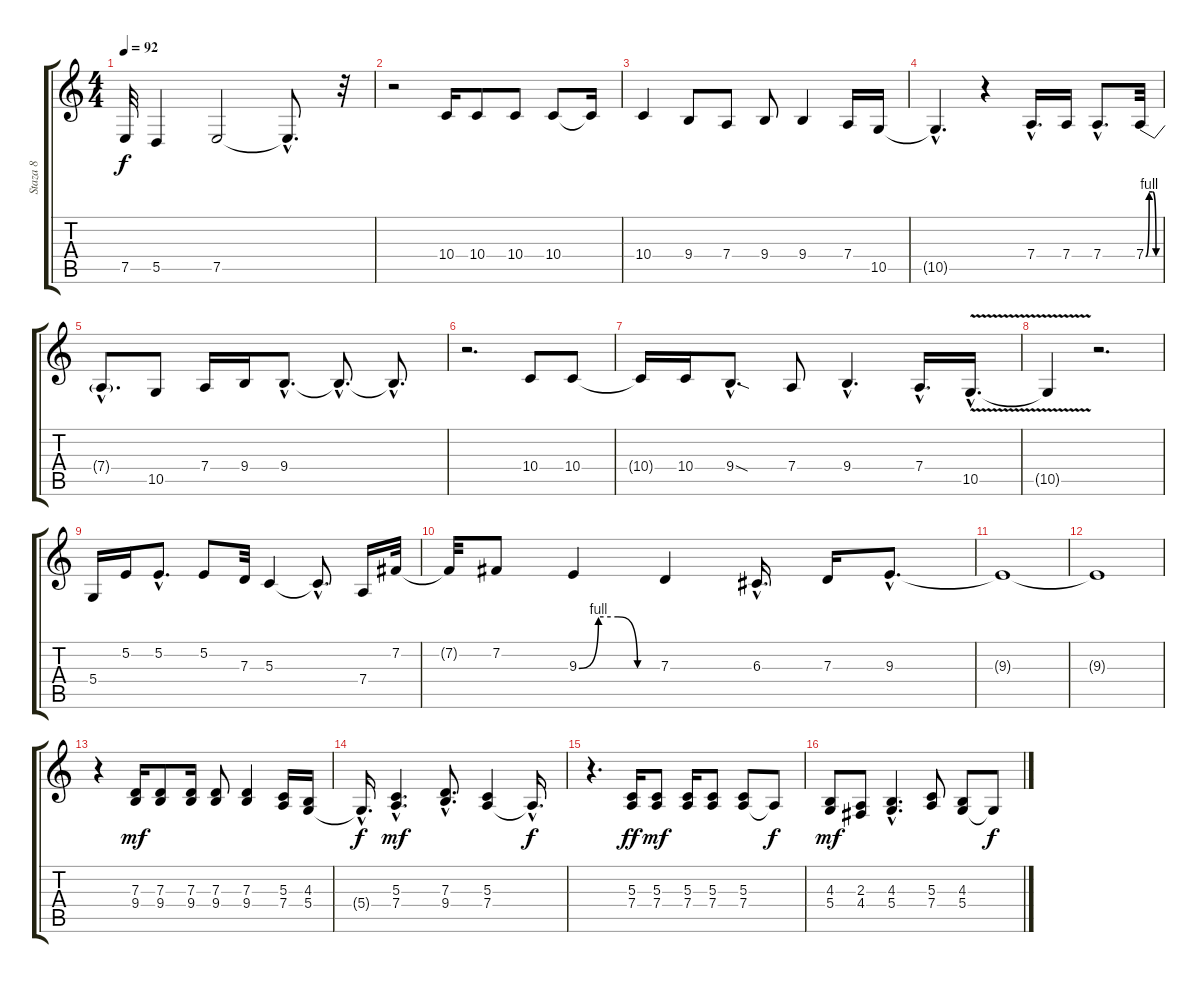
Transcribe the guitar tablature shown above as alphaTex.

\track ("Staza 8" "Staza 8") {instrument pad1newage}
\staff {score tabs}
\tuning (E4 B3 G3 D3 A2 E2) {hide}
\ts (4 4)
\tempo 92
\clef g2
\ks c
7.5{t}.32{dy f} 5.5.4 7.5.2 7.5{hac t}.8{d} r.32 |
r.2 10.4.16 10.4.8 10.4.8 10.4.8 10.4{t}.16 |
10.4.4 9.4.8 7.4.8 9.4.8 9.4.4 7.4.16 10.5.16 |
10.5{hac t}.4{d} r.4 7.4{hac}.16{d} 7.4.16 7.4{hac}.8{d} 7.4{be (custom 0 0 15 4 30 4 45 0 60 0)}.32 |
7.4{hac t}.8{d} 10.5.8 7.4.16 9.4.16 9.4{hac}.8{d} 9.4{hac t}.8{d} 9.4{hac t}.8{d} |
r.2{d} 10.4.8 10.4.8 |
10.4{t}.16 10.4.16 9.4{sod hac}.8{d} 7.4.8 9.4{hac}.4{d} 7.4{hac}.16{d} 10.5{v hac}.16{d} |
10.5{t}.4 r.2{d} |
5.4.16 5.2.16 5.2{hac}.8{d} 5.2.8 7.3.32 5.3.4 5.3{hac t}.8{d} 7.4.16 7.2.32 |
7.2{t}.32 7.2.8 9.3{be (custom 0 0 15 4 30 4 45 0 60 0)}.4 7.3.4 6.3{hac}.16{d} 7.3.16 9.3{hac}.8{d} |
9.3{t}.1 |
9.3{t}.1 |
r.4 (7.3 9.4).16{dy mf} (7.3 9.4).8 (7.3 9.4).16 (7.3 9.4).8 (7.3 9.4).4 (5.3 7.4).16 (4.3 5.4).16 |
5.4{hac t}.16{d dy f} (5.3{hac} 7.4{hac}).4{d dy mf} (7.3{hac} 9.4{hac}).8{d} (5.3 7.4).4 7.4{hac t}.16{d dy f} |
r.4{d} (5.3 7.4).16{dy ff} (5.3 7.4).8{dy mf} (5.3 7.4).16 (5.3 7.4).8 (5.3 7.4).8 7.4{t}.8{dy f} |
(4.3 5.4).8{dy mf} (2.3 4.4).8 (4.3{hac} 5.4{hac}).4{d} (5.3 7.4).8 (4.3 5.4).8 5.4{t}.8{dy f}
